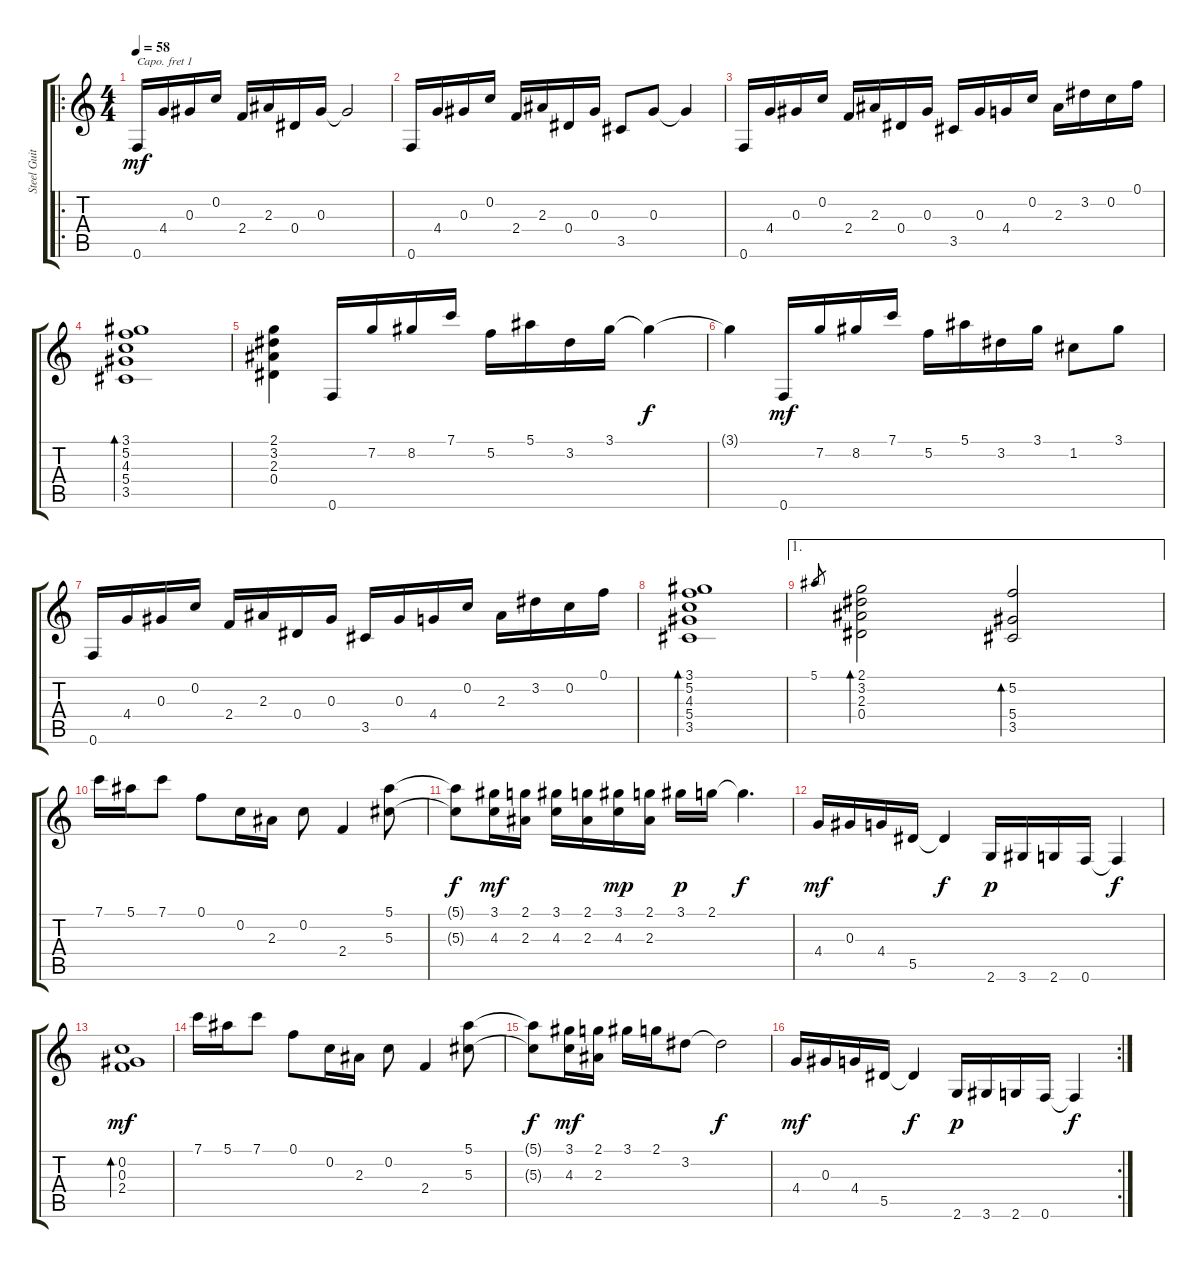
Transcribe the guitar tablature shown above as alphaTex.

\track ("Steel Guitar" "Steel Guit") {instrument acousticguitarsteel}
\staff {score tabs}
\capo 1
\tuning (E4 B3 G3 D3 A2 E2) {hide}
\ro
\ts (4 4)
\tempo 58
\clef g2
\ks c
0.6.16{dy mf instrument acousticguitarsteel} 4.4.16 0.3.16 0.2.16 2.4.16 2.3.16 0.4.16 0.3.16 0.3{t}.2 |
0.6.16 4.4.16 0.3.16 0.2.16 2.4.16 2.3.16 0.4.16 0.3.16 3.5.8 0.3.8 0.3{t}.4 |
0.6.16 4.4.16 0.3.16 0.2.16 2.4.16 2.3.16 0.4.16 0.3.16 3.5.16 0.3.16 4.4.16 0.2.16 2.3.16 3.2.16 0.2.16 0.1.16 |
(3.1 5.2 4.3 5.4 3.5).1{bd 60} |
(2.1 3.2 2.3 0.4).4 0.6.16 7.2.16 8.2.16 7.1.16 5.2.16 5.1.16 3.2.16 3.1.16 3.1{t}.4{dy f} |
3.1{t}.4 0.6.16{dy mf} 7.2.16 8.2.16 7.1.16 5.2.16 5.1.16 3.2.16 3.1.16 1.2.8 3.1.8 |
0.6.16 4.4.16 0.3.16 0.2.16 2.4.16 2.3.16 0.4.16 0.3.16 3.5.16 0.3.16 4.4.16 0.2.16 2.3.16 3.2.16 0.2.16 0.1.16 |
(3.1 5.2 4.3 5.4 3.5).1{bd 60} |
\ae 1
5.1.8{gr} (2.1 3.2 2.3 0.4).2{bd 120} (5.2 5.4 3.5).2{bd 120} |
7.1.16 5.1.16 7.1.8 0.1.8 0.2.16 2.3.16 0.2.8 2.4.4 (5.1 5.3).8 |
(5.1{t} 5.3{t}).8{dy f} (3.1 4.3).16{dy mf} (2.1 2.3).16 (3.1 4.3).16 (2.1 2.3).16 (3.1 4.3).16{dy mp} (2.1 2.3).16 3.1.16{dy p} 2.1.16 2.1{t}.4{d dy f} |
4.4.16{dy mf} 0.3.16 4.4.16 5.5.16 5.5{t}.4{dy f} 2.6.16{dy p} 3.6.16 2.6.16 0.6.16 0.6{t}.4{dy f} |
(0.2 0.3 2.4).1{bd 120 dy mf} |
7.1.16 5.1.16 7.1.8 0.1.8 0.2.16 2.3.16 0.2.8 2.4.4 (5.1 5.3).8 |
(5.1{t} 5.3{t}).8{dy f} (3.1 4.3).16{dy mf} (2.1 2.3).16 3.1.16 2.1.16 3.2.8 3.2{t}.2{dy f} |
\rc 2
4.4.16{dy mf} 0.3.16 4.4.16 5.5.16 5.5{t}.4{dy f} 2.6.16{dy p} 3.6.16 2.6.16 0.6.16 0.6{t}.4{dy f}
